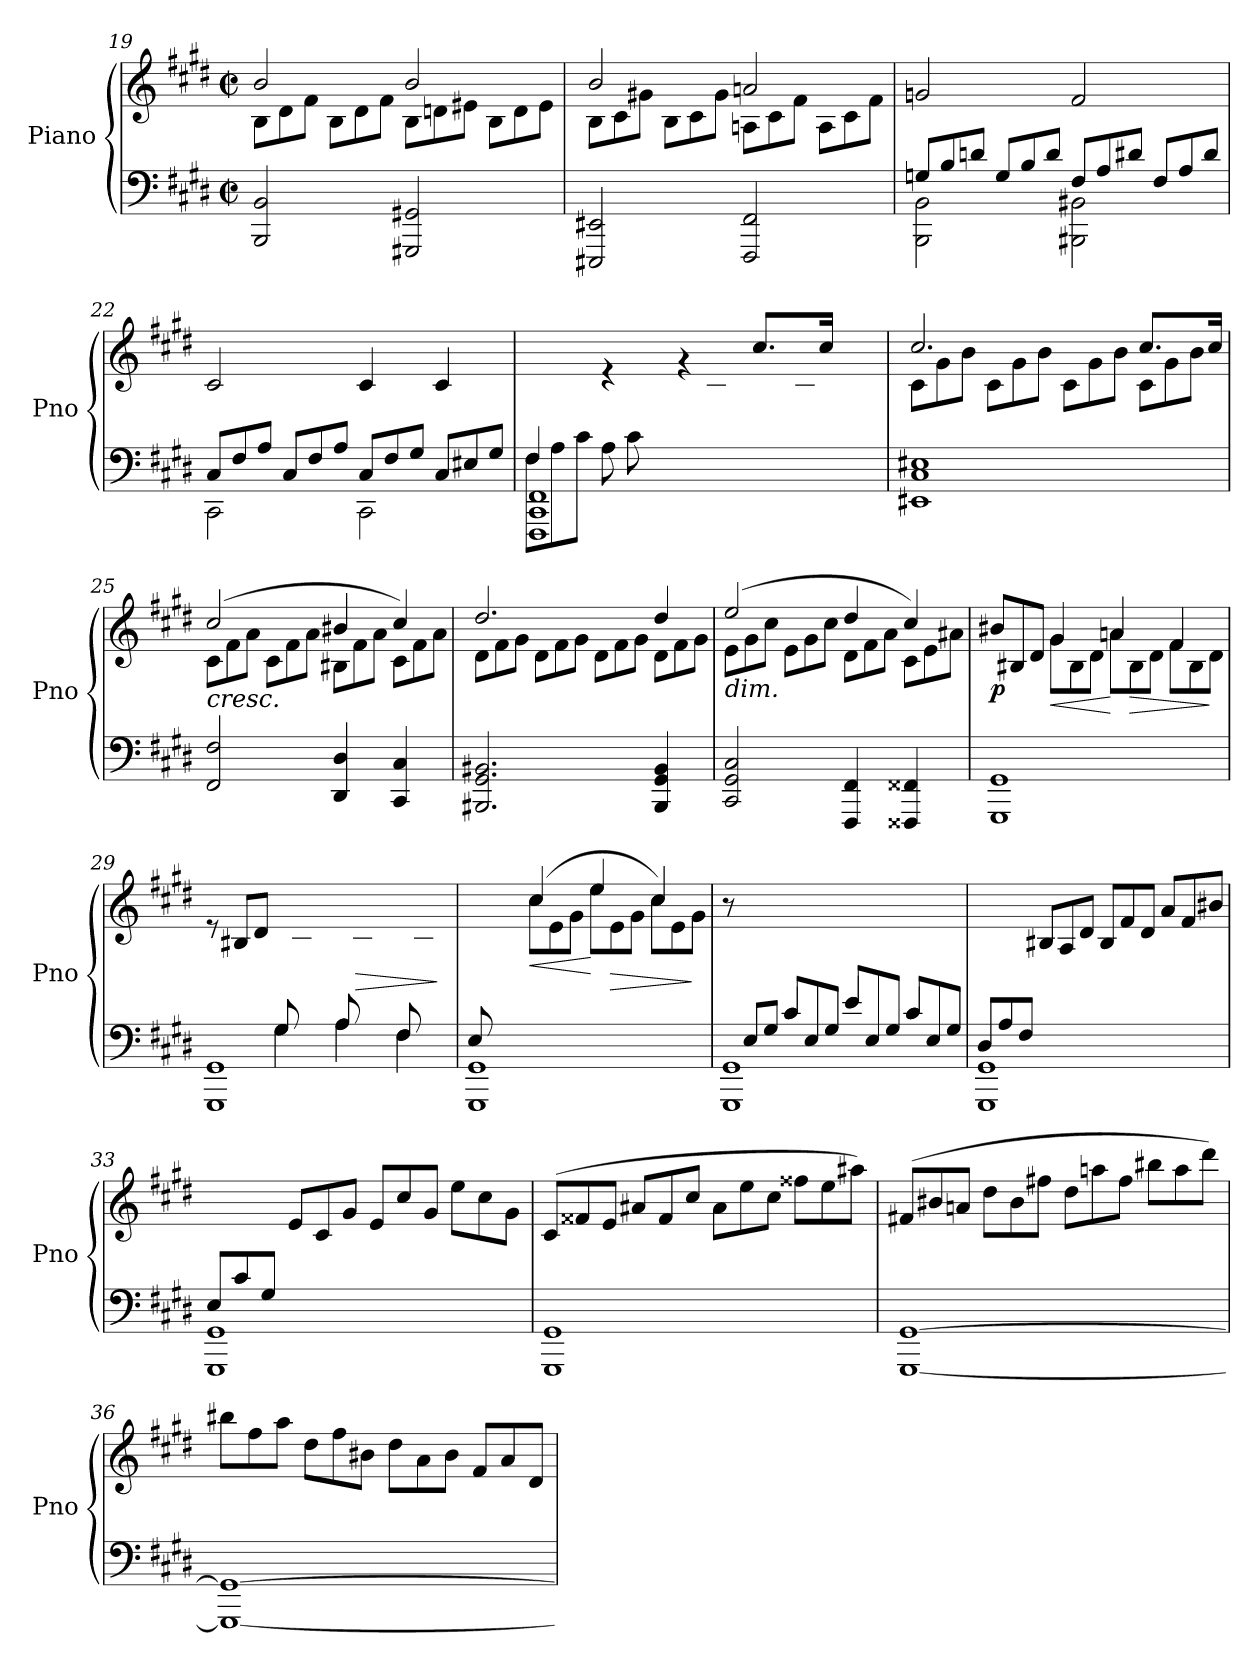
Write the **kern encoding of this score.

**kern	**kern	**dynam
*part1	*part1	*part1
*staff2	*staff1	*staff1/2
*I"Piano	*	*
*I'Pno	*	*
*clefF4	*clefG2	*
*k[f#c#g#d#]	*k[f#c#g#d#]	*
*M4/4	*M4/4	*
*met(c|)	*met(c|)	*
=19	=19	=19
*	*^	*
*	*	*Xtuplet	*
2BBB/ 2BB/	2b/	12B\L	.
.	.	12d#\	.
.	.	12f#\J	.
.	.	12B\L	.
.	.	12d#\	.
.	.	12f#\J	.
2GGG#X/ 2GG#X/	2b/	12B\L	.
.	.	12dn\	.
.	.	12e#X\J	.
.	.	12B\L	.
.	.	12d\	.
.	.	12e#\J	.
!!LO:LB:g=z	!!
=20	=20	=20	=20
2EEE#X/ 2EE#X/	2b/	12B\L	.
.	.	12c#\	.
.	.	12g#X\J	.
.	.	12B\L	.
.	.	12c#\	.
.	.	12g#\J	.
2FFF#/ 2FF#/	2an/	12An\L	.
.	.	12c#\	.
.	.	12f#\J	.
.	.	12A\L	.
.	.	12c#\	.
.	.	12f#\J	.
*	*v	*v	*
=21	=21	=21
*Xtuplet	*	*
*^	*	*
12Gn/L	2BBB\ 2BB\	2gn/	.
12B/	.	.	.
12dn/J	.	.	.
12G/L	.	.	.
12B/	.	.	.
12d/J	.	.	.
12F#/L	2BBB#X\ 2BB#X\	2f#/	.
12A/	.	.	.
12d#X/J	.	.	.
12F#/L	.	.	.
12A/	.	.	.
12d#/J	.	.	.
=22	=22	=22	=22
12C#/L	2CC#\	2c#/	.
12F#/	.	.	.
12A/J	.	.	.
12C#/L	.	.	.
12F#/	.	.	.
12A/J	.	.	.
12C#/L	2CC#\	4c#/	.
12F#/	.	.	.
12G#/J	.	.	.
12C#/L	.	4c#/	.
12E#X/	.	.	.
12G#/J	.	.	.
!!LO:LB:g=z
=23	=23	=23	=23
*	*^	*^	*
4F#/	12F#\L	1FFF# 1CC# 1FF#	4ryy	12%5ryy	.
.	12A\	.	.	.	.
.	12c#\J	.	.	.	.
2.ryy	12A\L	.	4re	.	.
.	12c#\	.	.	.	.
.	12%7ryy	.	.	12f#\J	.
.	.	.	4rg	12c#\L	.
.	.	.	.	12f#\	.
.	.	.	.	12a\J	.
.	.	.	8.cc#/L	12c#\L	.
.	.	.	.	12f#\	.
.	.	.	.	12a\J	.
.	.	.	16cc#/Jk	.	.
*v	*v	*v	*	*	*
=24	=24	=24	=24
1EE#X 1C# 1E#X	2.cc#/	12c#\L	.
.	.	12g#\	.
.	.	12b\J	.
.	.	12c#\L	.
.	.	12g#\	.
.	.	12b\J	.
.	.	12c#\L	.
.	.	12g#\	.
.	.	12b\J	.
.	8.cc#/L	12c#\L	.
.	.	12g#\	.
.	.	12b\J	.
.	16cc#/Jk	.	.
=25	=25	=25	=25
!	!LO:TX:b:i:t=cresc.	!	!
2FF#/ 2F#/	(>2cc#/	12c#\L	.
.	.	12f#\	.
.	.	12a\J	.
.	.	12c#\L	.
.	.	12f#\	.
.	.	12a\J	.
4DD#/ 4D#/	4b#X/	12B#X\L	.
.	.	12f#\	.
.	.	12a\J	.
4CC#/ 4C#/	4cc#/)	12c#\L	.
.	.	12f#\	.
.	.	12a\J	.
!!LO:LB:g=z	!!
=26	=26	=26	=26
2.BBB#X/ 2.GG#/ 2.BB#X/	2.dd#/	12d#\L	.
.	.	12f#\	.
.	.	12g#\J	.
.	.	12d#\L	.
.	.	12f#\	.
.	.	12g#\J	.
.	.	12d#\L	.
.	.	12f#\	.
.	.	12g#\J	.
4BBB#/ 4GG#/ 4BB#/	4dd#/	12d#\L	.
.	.	12f#\	.
.	.	12g#\J	.
=27	=27	=27	=27
!	!LO:TX:b:i:t=dim.	!	!
2CC#/ 2GG#/ 2C#/	(>2ee/	12e\L	.
.	.	12g#\	.
.	.	12cc#\J	.
.	.	12e\L	.
.	.	12g#\	.
.	.	12cc#\J	.
4FFF#/ 4FF#/	4dd#/	12d#\L	.
.	.	12f#\	.
.	.	12a\J	.
4FFF##X/ 4FF##X/	4cc#/)	12c#\L	.
.	.	12e\	.
.	.	12a#X\J	.
=28	=28	=28	=28
!	!	!	!LO:DY:b
1GGG# 1GG#	12b#X/L	4ryy	p
.	12B#X/	.	.
.	12d#/J	.	.
!	!	!	!LO:HP:b
.	4g#/	12g#\L	<
.	.	12B#\	.
.	.	12d#\J	.
.	4an/	12a\L	[
!	!	!	!LO:HP:b
.	.	12B#\	>
.	.	12d#\J	.
.	4f#/	12f#\L	.
.	.	12B#\	.
.	.	12d#\J	]
=29	=29	=29	=29
*^	*	*	*
*	*^	*	*	*
4ryy	4ryy	1GGG# 1GG#	12re	3ryy	.
.	.	.	12B#X/L	.	.
.	.	.	12d#/J	.	.
4G#\	12G#/L	.	2.ryy	.	.
.	6ryy	.	.	12B#\	.
.	.	.	.	12d#\J	.
4A\	12A/L	.	.	12ryy	.
!	!	!	!	!	!LO:HP:b
.	6ryy	.	.	12B#\	>
.	.	.	.	12d#\J	.
4F#\	12F#/L	.	.	12ryy	.
.	6ryy	.	.	12B#\	.
.	.	.	.	12d#\J	]
*	*v	*v	*	*	*
!!LO:PB:g=z	!!
=30	=30	=30	=30	=30
12E/L	1GGG# 1GG#	12ryy	4ryy	.
12%11ryy	.	12e\	.	.
.	.	12g#\J	.	.
!	!	!	!	!LO:HP:b
.	.	(>4cc#/	12cc#\L	<
.	.	.	12e\	.
.	.	.	12g#\J	.
.	.	4ee/	12ee\L	[
!	!	!	!	!LO:HP:b
.	.	.	12e\	>
.	.	.	12g#\J	.
.	.	4cc#/)	12cc#\L	.
.	.	.	12e\	.
.	.	.	12g#\J	]
*	*	*v	*v	*
!!LO:LB:g=z
=31	=31	=31	=31
*	*^	*	*
12ryy	4ryy	1GGG# 1GG#	12r	.
12E/L	.	.	12%11ryy	.
12G#/J	.	.	.	.
4c#/	12c#/L	.	.	.
.	12E/	.	.	.
.	12G#/J	.	.	.
4e/	12e/L	.	.	.
.	12E/	.	.	.
.	12G#/J	.	.	.
4c#/	12c#/L	.	.	.
.	12E/	.	.	.
.	12G#/J	.	.	.
*	*v	*v	*	*
=32	=32	=32	=32
(>12D#/L	1GGG# 1GG#	4ryy	.
12A/	.	.	.
12F#/J	.	.	.
2.ryy	.	12B#X/L	.
.	.	12A/	.
.	.	12d#/J	.
.	.	12B#/L	.
.	.	12f#/	.
.	.	12d#/J	.
.	.	12a/L	.
.	.	12f#/	.
.	.	12b#X/J)	.
=33	=33	=33	=33
(>12E/L	1GGG# 1GG#	4ryy	.
12c#/	.	.	.
12G#/J	.	.	.
2.ryy	.	12e/L	.
.	.	12c#/	.
.	.	12g#/J	.
.	.	12e/L	.
.	.	12cc#/	.
.	.	12g#/J	.
.	.	12ee\L	.
.	.	12cc#\	.
.	.	12g#\J)	.
*v	*v	*	*
!!LO:LB:g=z
=34	=34	=34
1GGG# 1GG#	(>12c#/L	.
.	12f##X/	.
.	12e/J	.
.	12a#X/L	.
.	12f##/	.
.	12cc#/J	.
.	12a#\L	.
.	12ee\	.
.	12cc#\J	.
.	12ff##X\L	.
.	12ee\	.
.	12aa#X\J)	.
=35	=35	=35
[1GGG# [1GG#	(>12f#X/L	.
.	12b#X/	.
.	12an/J	.
.	12dd#\L	.
.	12b#\	.
.	12ff#X\J	.
.	12dd#\L	.
.	12aan\	.
.	12ff#\J	.
.	12bb#X\L	.
.	12aa\	.
.	12ddd#\J)	.
=36	=36	=36
1GGG#_ 1GG#_	12bb#X\L	.
.	12ff#\	.
.	12aa\J	.
.	12dd#\L	.
.	12ff#\	.
.	12b#X\J	.
.	12dd#\L	.
.	12a\	.
.	12b#\J	.
.	12f#/L	.
.	12a/	.
.	12d#/J	.
=	=	=
*-	*-	*-
